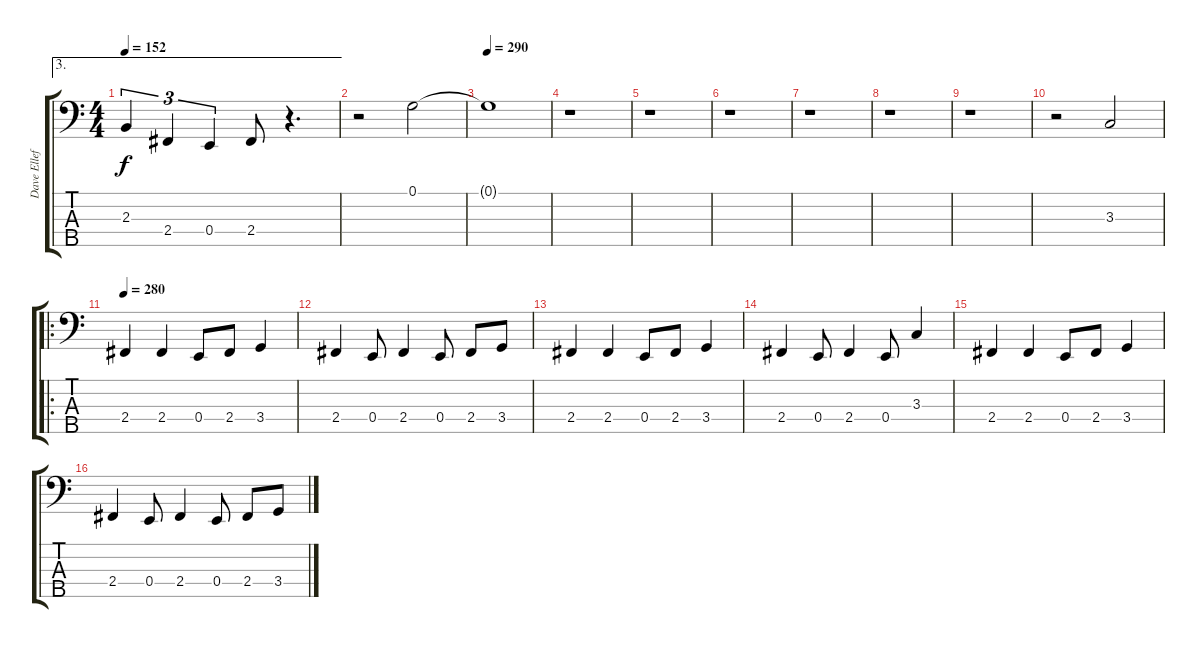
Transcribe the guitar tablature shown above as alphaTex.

\track ("Dave Ellefson" "Dave Ellef") {instrument electricbasspick}
\staff {score tabs}
\tuning (G2 D2 A1 E1 B0) {hide}
\ae 3
\ts (4 4)
\tempo 152
\clef f4
\ks c
2.3.4{tu (3 2) dy f} 2.4.4{tu (3 2)} 0.4.4{tu (3 2)} 2.4.8 r.4{d} |
r.2{instrument reversecymbal} 0.1.2 |
\tempo 290
0.1{t}.1 |
r.1{instrument electricbasspick} |
r.1 |
r.1 |
r.1 |
r.1 |
r.1 |
r.2 3.3.2 |
\ro
\tempo 280
2.4.4 2.4.4 0.4.8 2.4.8 3.4.4 |
2.4.4 0.4.8 2.4.4 0.4.8 2.4.8 3.4.8 |
2.4.4 2.4.4 0.4.8 2.4.8 3.4.4 |
2.4.4 0.4.8 2.4.4 0.4.8 3.3.4 |
2.4.4 2.4.4 0.4.8 2.4.8 3.4.4 |
2.4.4 0.4.8 2.4.4 0.4.8 2.4.8 3.4.8
